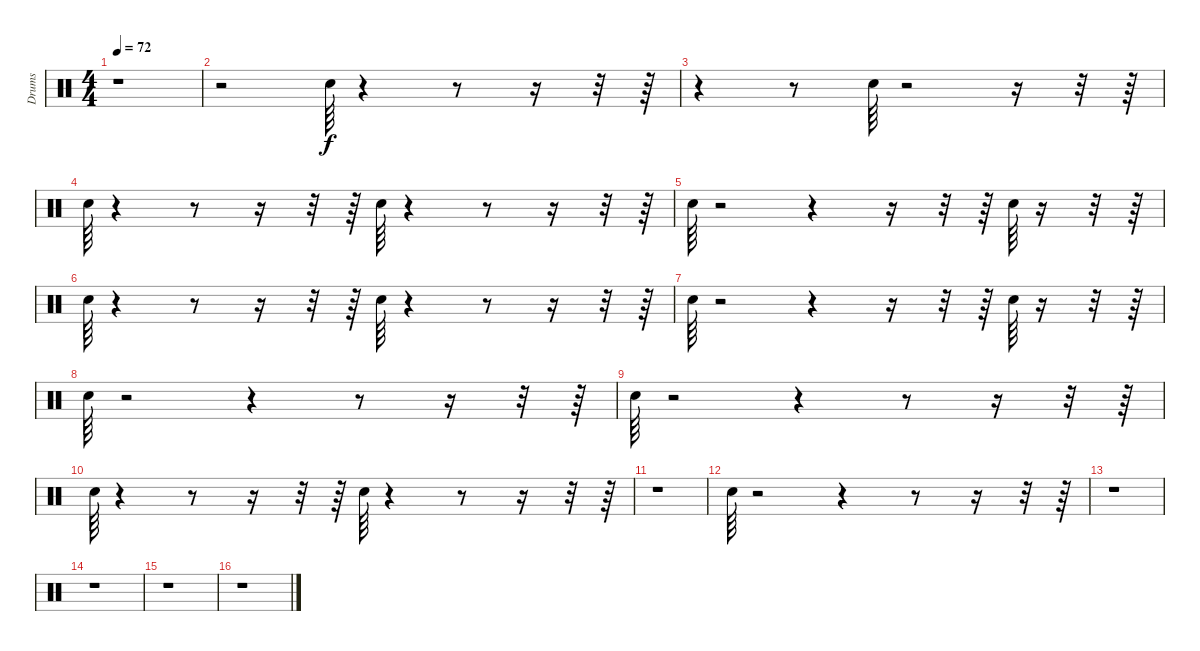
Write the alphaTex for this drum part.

\track ("Drums" "Drums") {instrument percussion}
\staff {score}
\articulation defaults
\ts (4 4)
\tempo 72
\clef neutral
\ks c
r.1{dy f} |
r.2 "Snare (hit) 2".64 r.4 r.8 r.16 r.32 r.64 |
r.4 r.8 "Snare (hit) 2".64 r.2 r.16 r.32 r.64 |
"Snare (hit) 2".64 r.4 r.8 r.16 r.32 r.64 "Snare (hit) 2".64 r.4 r.8 r.16 r.32 r.64 |
"Snare (hit) 2".64 r.2 r.4 r.16 r.32 r.64 "Snare (hit) 2".64 r.16 r.32 r.64 |
"Snare (hit) 2".64 r.4 r.8 r.16 r.32 r.64 "Snare (hit) 2".64 r.4 r.8 r.16 r.32 r.64 |
"Snare (hit) 2".64 r.2 r.4 r.16 r.32 r.64 "Snare (hit) 2".64 r.16 r.32 r.64 |
"Snare (hit) 2".64 r.2 r.4 r.8 r.16 r.32 r.64 |
"Snare (hit) 2".64 r.2 r.4 r.8 r.16 r.32 r.64 |
"Snare (hit) 2".64 r.4 r.8 r.16 r.32 r.64 "Snare (hit) 2".64 r.4 r.8 r.16 r.32 r.64 |
r.1 |
"Snare (hit) 2".64 r.2 r.4 r.8 r.16 r.32 r.64 |
r.1 |
r.1 |
r.1 |
r.1
